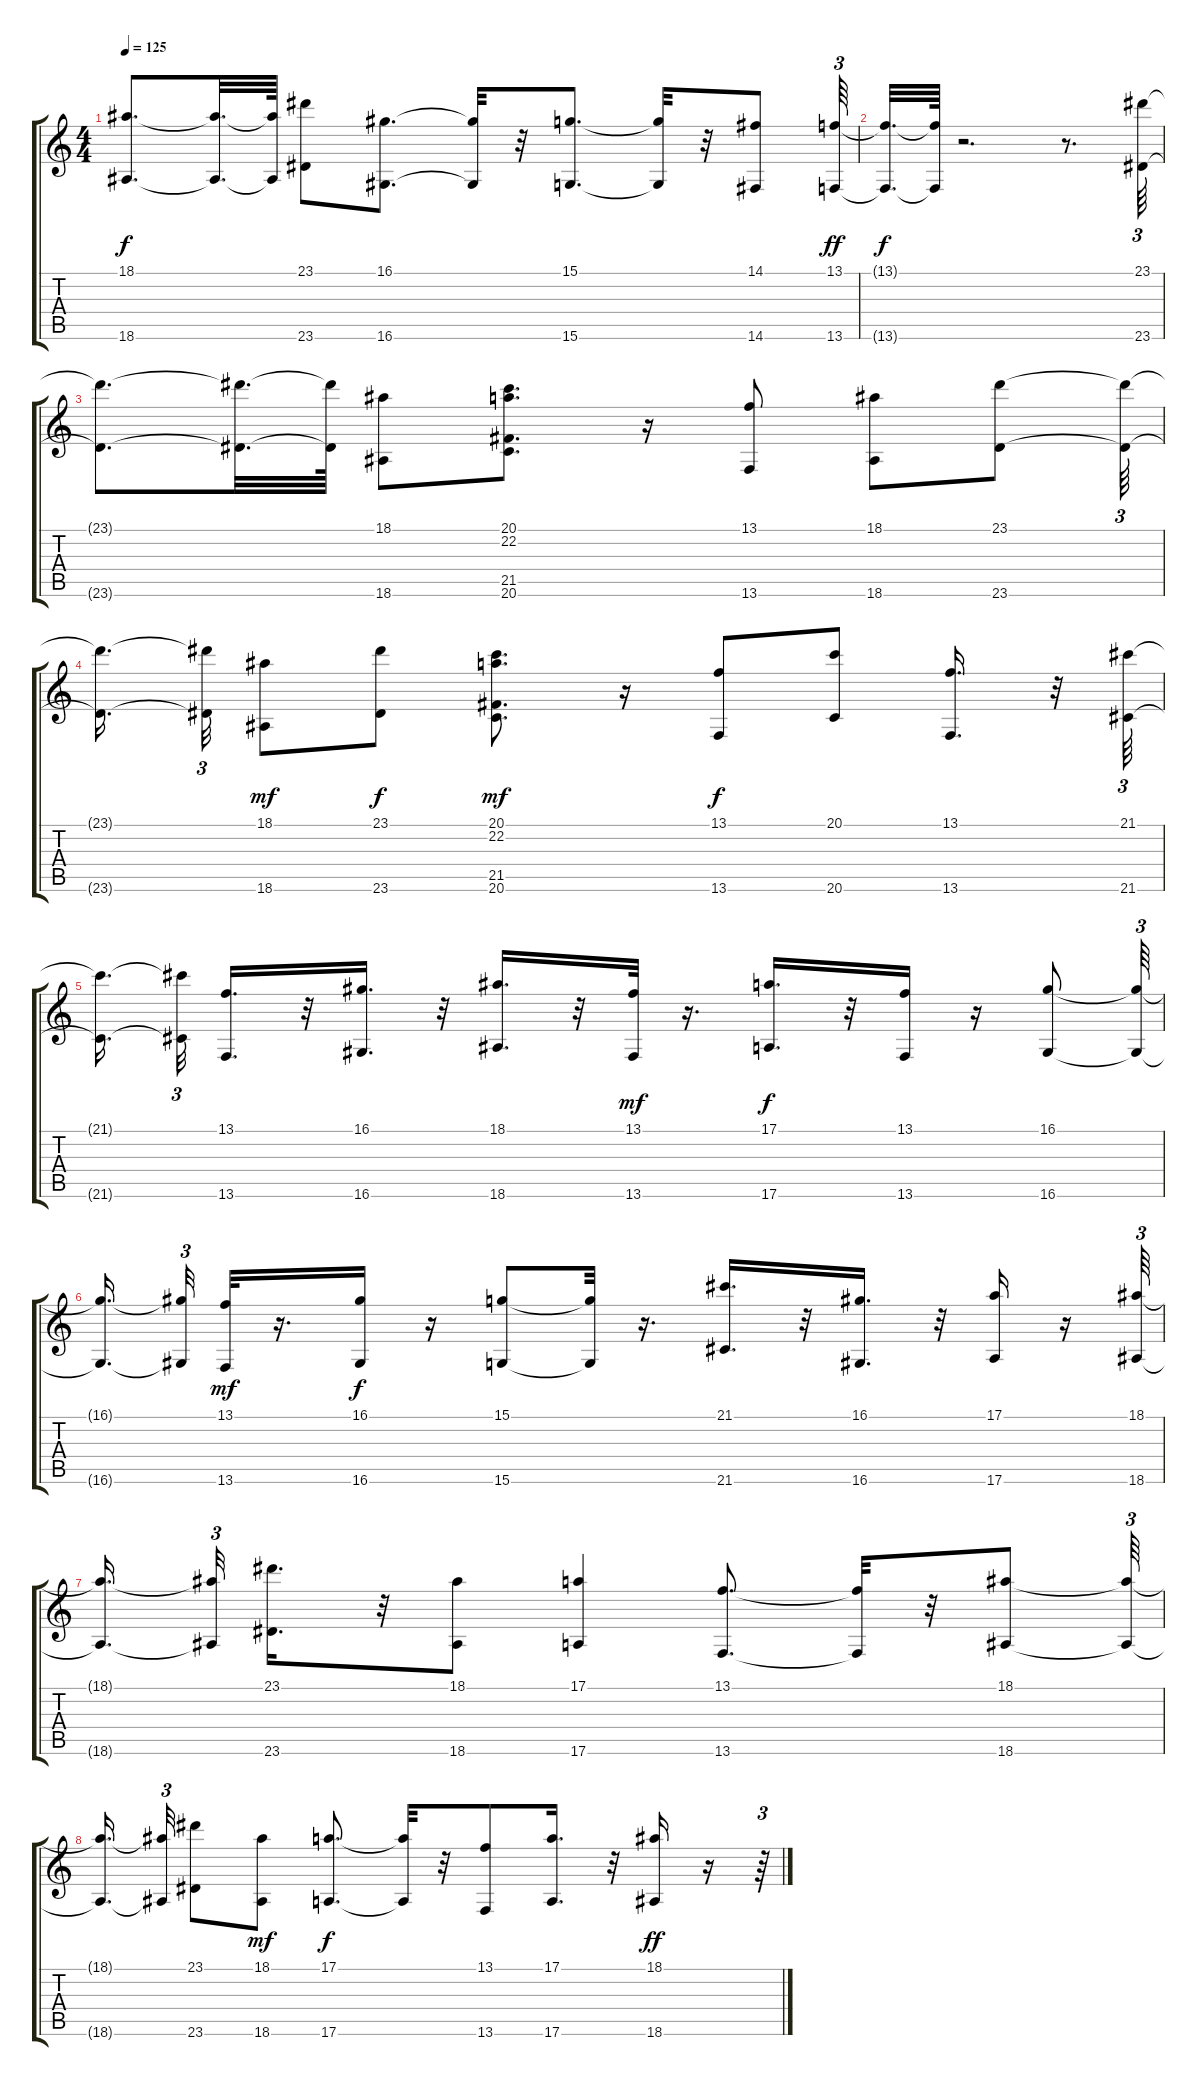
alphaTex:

\track "" {instrument acousticgrandpiano}
\staff {score tabs}
\tuning (E4 B3 G3 D3 A2 E2) {hide}
\ts (4 4)
\tempo 125
\clef g2
\ks c
(18.1{t} 18.6{t}).8{d dy f} (18.1{t} 18.6{t}).32{d} (18.1{t} 18.6{t}).64 (23.1 23.6).8 (16.1 16.6).8{d} (16.1{t} 16.6{t}).32 r.32 (15.1 15.6).8{d} (15.1{t} 15.6{t}).32 r.32 (14.1 14.6).8 (13.1 13.6).64{tu (3 2) dy ff} |
(13.1{t} 13.6{t}).32{d dy f} (13.1{t} 13.6{t}).64 r.2{d} r.8{d} (23.1 23.6).64{tu (3 2)} |
(23.1{t} 23.6{t}).8{d} (23.1{t} 23.6{t}).32{d} (23.1{t} 23.6{t}).64 (18.1 18.6).8 (20.1 22.2 21.5 20.6).8{d} r.16 (13.1 13.6).8 (18.1 18.6).8 (23.1 23.6).8 (23.1{t} 23.6{t}).64{tu (3 2)} |
(23.1{t} 23.6{t}).16{d beam splitsecondary} (23.1{t} 23.6{t}).32{tu (3 2)} (18.1 18.6).8{dy mf} (23.1 23.6).8{dy f} (20.1 22.2 21.5 20.6).8{d dy mf} r.16 (13.1 13.6).8{dy f} (20.1 20.6).8 (13.1 13.6).16{d} r.32 (21.1 21.6).64{tu (3 2)} |
(21.1{t} 21.6{t}).16{d beam splitsecondary} (21.1{t} 21.6{t}).32{tu (3 2)} (13.1 13.6).16{d} r.32 (16.1 16.6).16{d} r.32 (18.1 18.6).16{d} r.32 (13.1 13.6).32{dy mf} r.16{d} (17.1 17.6).16{d dy f} r.32 (13.1 13.6).16 r.16 (16.1 16.6).8 (16.1{t} 16.6{t}).64{tu (3 2)} |
(16.1{t} 16.6{t}).16{d beam splitsecondary} (16.1{t} 16.6{t}).32{tu (3 2)} (13.1 13.6).32{dy mf} r.16{d} (16.1 16.6).16{dy f} r.16 (15.1 15.6).8 (15.1{t} 15.6{t}).32 r.16{d} (21.1 21.6).16{d} r.32 (16.1 16.6).16{d} r.32 (17.1 17.6).16 r.16 (18.1 18.6).64{tu (3 2)} |
(18.1{t} 18.6{t}).16{d beam splitsecondary} (18.1{t} 18.6{t}).32{tu (3 2)} (23.1 23.6).16{d} r.32 (18.1 18.6).8 (17.1 17.6).4 (13.1 13.6).8{d} (13.1{t} 13.6{t}).32 r.32 (18.1 18.6).8 (18.1{t} 18.6{t}).64{tu (3 2)} |
(18.1{t} 18.6{t}).16{d beam splitsecondary} (18.1{t} 18.6{t}).32{tu (3 2)} (23.1 23.6).8 (18.1 18.6).8{dy mf} (17.1 17.6).8{d dy f} (17.1{t} 17.6{t}).32 r.32 (13.1 13.6).8 (17.1 17.6).16{d} r.32 (18.1 18.6).16{dy ff} r.16 r.64{tu (3 2)}
